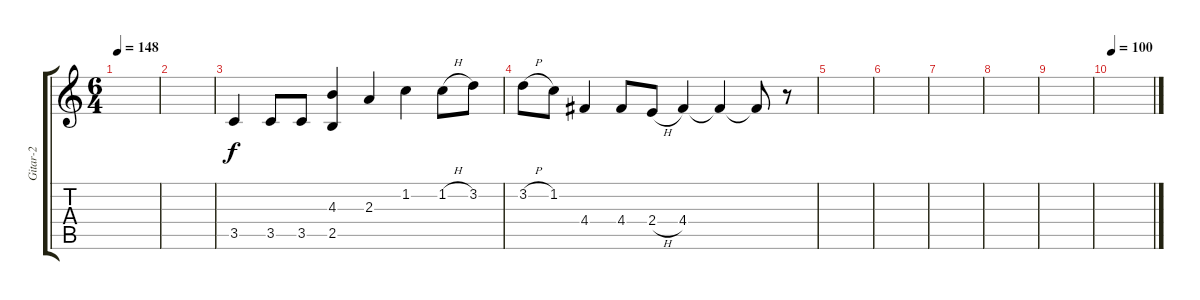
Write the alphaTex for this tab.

\track ("Gitar-2" "Gitar-2") {instrument distortionguitar}
\staff {score tabs}
\tuning (E4 B3 G3 D3 A2 E2) {hide}
\ts (6 4)
\tempo 148
\clef g2
\ks c
|
|
3.5.4 3.5.8 3.5.8 (4.3 2.5).4 2.3.4 1.2.4 1.2{h}.8 3.2.8 |
3.2{h}.8 1.2.8 4.4.4 4.4.8 2.4{h}.8 4.4.4 4.4{t}.4 4.4{t}.8 r.8 |
|
|
|
|
|
\tempo 100
